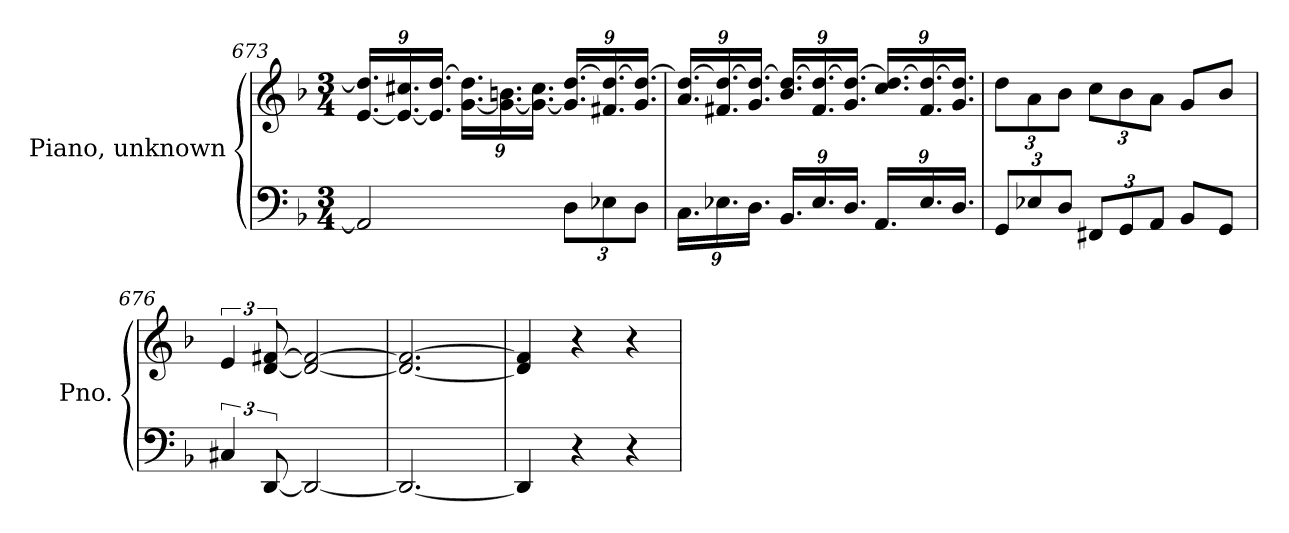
**kern	**kern
*part1	*part1
*staff2	*staff1
*I"Piano, unknown	*
*I'Pno.	*
!!LO:LB:g=z
*clefF4	*clefG2
*k[b-]	*k[b-]
*M3/4	*M3/4
*	*Xbrackettup
=673	=673
2AA/]	[18.e/ 18.dd/]LL
.	18.e/_ 18.cc#X/
.	18.e/] [18.dd/JJ
.	[18.g\ 18.dd\]LL
.	18.g\_ 18.bn\
.	18.g\_ 18.cc#\JJ
*Xbrackettup	*
12D\L	18.g/] [18.dd/LL
12E-X\	18.f#X/ 18.dd/_
12D\J	18.g/ 18.dd/_JJ
=674	=674
18.C\LL	18.a/ 18.dd/_LL
18.E-X\	18.f#X/ 18.dd/_
18.D\JJ	18.g/ 18.dd/_JJ
18.BB-/LL	18.b-/ 18.dd/_LL
18.E-/	18.f#/ 18.dd/_
18.D/JJ	18.g/ 18.dd/_JJ
18.AA/LL	18.cc/ 18.dd/_LL
18.E-/	18.f#/ 18.dd/_
18.D/JJ	18.g/ 18.dd/]JJ
!!LO:LB:g=z
=675	=675
12GG/L	12dd\L
12E-X/	12a\
12D/J	12b-\J
12FF#X/L	12cc\L
12GG/	12b-\
12AA/J	12a\J
8BB-/L	8g/L
8GG/J	8b-/J
=676	=676
*brackettup	*brackettup
6C#X/	6e/
[12DD/	[12d/ [12f#X/
2DD/_	2d/_ 2f#/_
=677	=677
2.DD/_	2.d/_ 2.f#/_
=678	=678
4DD/]	4d/] 4f#/]
4r	4r
4r	4r
=	=
*-	*-
